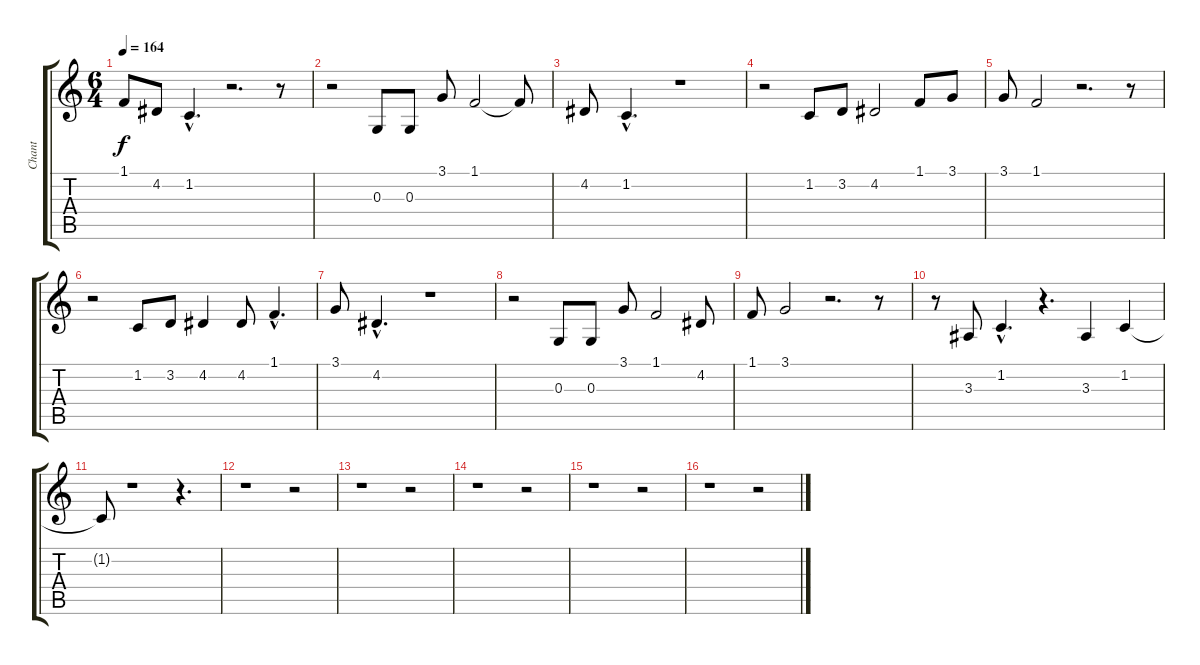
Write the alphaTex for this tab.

\track ("Chant" "Chant") {instrument tangoaccordion}
\staff {score tabs}
\tuning (E4 B3 G3 D3 A2 E2) {hide}
\ts (6 4)
\tempo 164
\clef g2
\ks c
1.1.8{dy f} 4.2.8 1.2{hac}.4{d} r.2{d} r.8 |
r.2 0.3.8 0.3.8 3.1.8 1.1.2 1.1{t}.8 |
4.2.8 1.2{hac}.4{d} r.1 |
r.2 1.2.8 3.2.8 4.2.2 1.1.8 3.1.8 |
3.1.8 1.1.2 r.2{d} r.8 |
r.2 1.2.8 3.2.8 4.2.4 4.2.8 1.1{hac}.4{d} |
3.1.8 4.2{hac}.4{d} r.1 |
r.2 0.3.8 0.3.8 3.1.8 1.1.2 4.2.8 |
1.1.8 3.1.2 r.2{d} r.8 |
r.8 3.3.8 1.2{hac}.4{d} r.4{d} 3.3.4 1.2.4 |
1.2{t}.8 r.1 r.4{d} |
r.1 r.2 |
r.1 r.2 |
r.1 r.2 |
r.1 r.2 |
r.1 r.2
